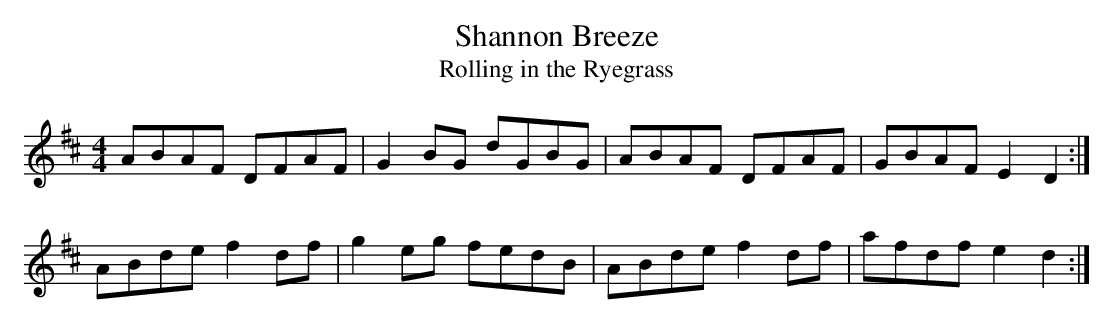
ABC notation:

X:1
T: Shannon Breeze
T: Rolling in the Ryegrass
M: 4/4
L: 1/8
K: D
ABAF DFAF|G2 BG dGBG|ABAF DFAF|GBAF E2 D2 :|
ABde f2 df|g2 eg fedB|ABde f2 df|afdf e2 d2 :|
